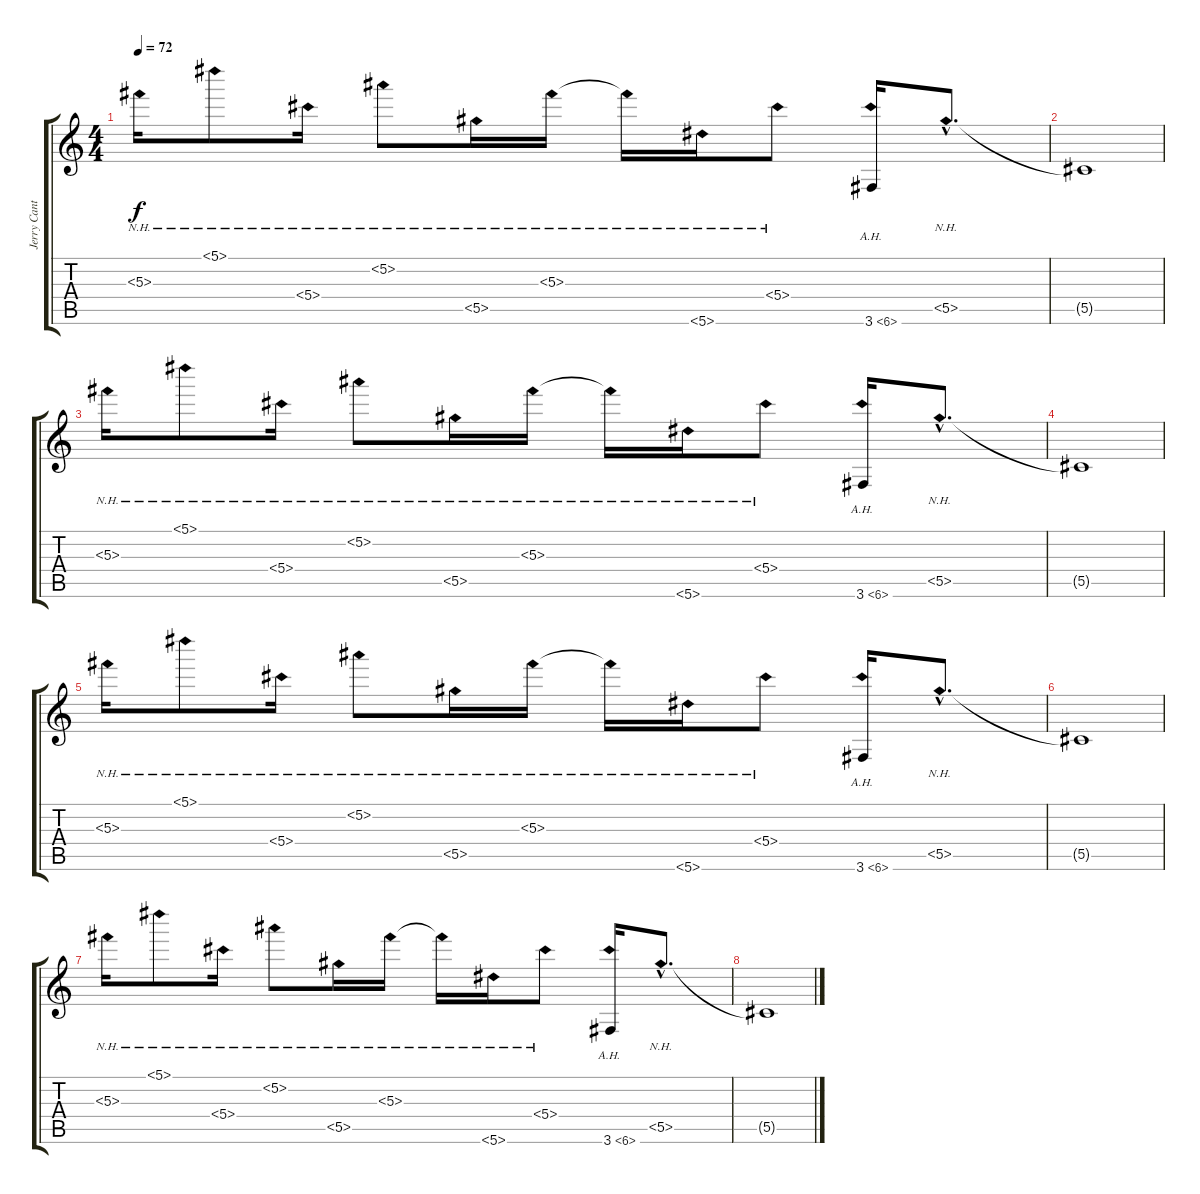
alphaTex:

\track ("Jerry Cantrell - Guitar 3 - Acoustic" "Jerry Cant") {instrument acousticguitarnylon}
\staff {score tabs}
\tuning (Eb4 Bb3 Gb3 Db3 Ab2 Eb2) {hide}
\ts (4 4)
\tempo 72
\clef g2
\ks c
5.3{nh}.16{dy f} 5.1{nh}.8 5.4{nh}.16 5.2{nh}.8 5.5{nh}.16 5.3{nh}.16 5.3{nh t}.16 5.6{nh}.16 5.4{nh}.8 3.6{ah 3}.16 5.5{nh hac}.8{d} |
5.5{t}.1 |
5.3{nh}.16 5.1{nh}.8 5.4{nh}.16 5.2{nh}.8 5.5{nh}.16 5.3{nh}.16 5.3{nh t}.16 5.6{nh}.16 5.4{nh}.8 3.6{ah 3}.16 5.5{nh hac}.8{d} |
5.5{t}.1 |
5.3{nh}.16 5.1{nh}.8 5.4{nh}.16 5.2{nh}.8 5.5{nh}.16 5.3{nh}.16 5.3{nh t}.16 5.6{nh}.16 5.4{nh}.8 3.6{ah 3}.16 5.5{nh hac}.8{d} |
5.5{t}.1 |
5.3{nh}.16 5.1{nh}.8 5.4{nh}.16 5.2{nh}.8 5.5{nh}.16 5.3{nh}.16 5.3{nh t}.16 5.6{nh}.16 5.4{nh}.8 3.6{ah 3}.16 5.5{nh hac}.8{d} |
5.5{t}.1
